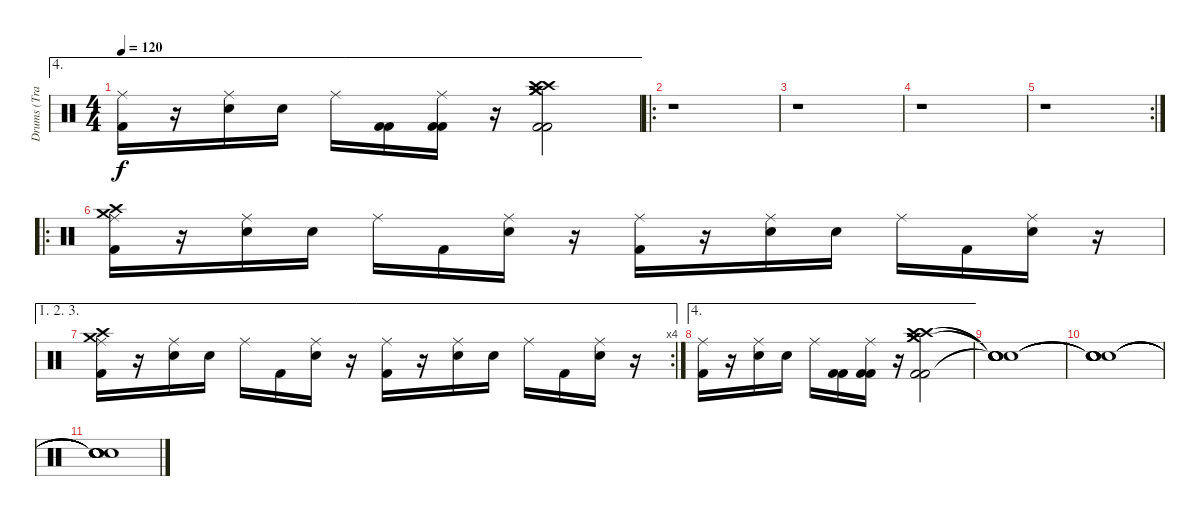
\track ("Drums (Travis Barker)" "Drums (Tra") {instrument percussion}
\staff {score}
\articulation defaults
\ae 4
\ts (4 4)
\tempo 120
\clef neutral
\ks c
("Ride (middle)" "Kick (hit) 2").16{dy f} r.16 ("Ride (middle)" "Snare (hit) 2").16 "Snare (hit) 2".16 "Ride (middle)".16 ("Kick (hit) 2" "Kick (hit) 2").16 ("Ride (middle)" "Kick (hit) 2" "Kick (hit) 2").16 r.16 ("Crash medium (hit)" "Crash high (hit)" "Kick (hit) 2" "Kick (hit) 2" "Crash medium (hit)" "Crash high (hit)").2 |
\ro
r.1 |
r.1 |
r.1 |
\rc 2
r.1 |
\ro
("Crash medium (hit)" "Crash high (hit)" "Ride (middle)" "Kick (hit) 2").16 r.16 ("Ride (middle)" "Snare (hit) 2").16 "Snare (hit) 2".16 "Ride (middle)".16 "Kick (hit) 2".16 ("Ride (middle)" "Snare (hit) 2").16 r.16 ("Ride (middle)" "Kick (hit) 2").16 r.16 ("Ride (middle)" "Snare (hit) 2").16 "Snare (hit) 2".16 "Ride (middle)".16 "Kick (hit) 2".16 ("Ride (middle)" "Snare (hit) 2").16 r.16 |
\ae (1 2 3)
\rc 4
("Crash medium (hit)" "Crash high (hit)" "Ride (middle)" "Kick (hit) 2").16 r.16 ("Ride (middle)" "Snare (hit) 2").16 "Snare (hit) 2".16 "Ride (middle)".16 "Kick (hit) 2".16 ("Ride (middle)" "Snare (hit) 2").16 r.16 ("Ride (middle)" "Kick (hit) 2").16 r.16 ("Ride (middle)" "Snare (hit) 2").16 "Snare (hit) 2".16 "Ride (middle)".16 "Kick (hit) 2".16 ("Ride (middle)" "Snare (hit) 2").16 r.16 |
\ae 4
("Ride (middle)" "Kick (hit) 2").16 r.16 ("Ride (middle)" "Snare (hit) 2").16 "Snare (hit) 2".16 "Ride (middle)".16 ("Kick (hit) 2" "Kick (hit) 2").16 ("Ride (middle)" "Kick (hit) 2" "Kick (hit) 2").16 r.16 ("Crash medium (hit)" "Crash high (hit)" "Kick (hit) 2" "Kick (hit) 2" "Crash medium (hit)" "Crash high (hit)").2 |
("Snare (hit)"{t} "Snare (hit)"{t} "Snare (hit)"{t} "Snare (hit)"{t} "Snare (hit)"{t} "Snare (hit)"{t}).1 |
("Snare (hit)"{t} "Snare (hit)"{t} "Snare (hit)"{t} "Snare (hit)"{t} "Snare (hit)"{t} "Snare (hit)"{t}).1 |
("Snare (hit)"{t} "Snare (hit)"{t} "Snare (hit)"{t} "Snare (hit)"{t} "Snare (hit)"{t} "Snare (hit)"{t}).1
